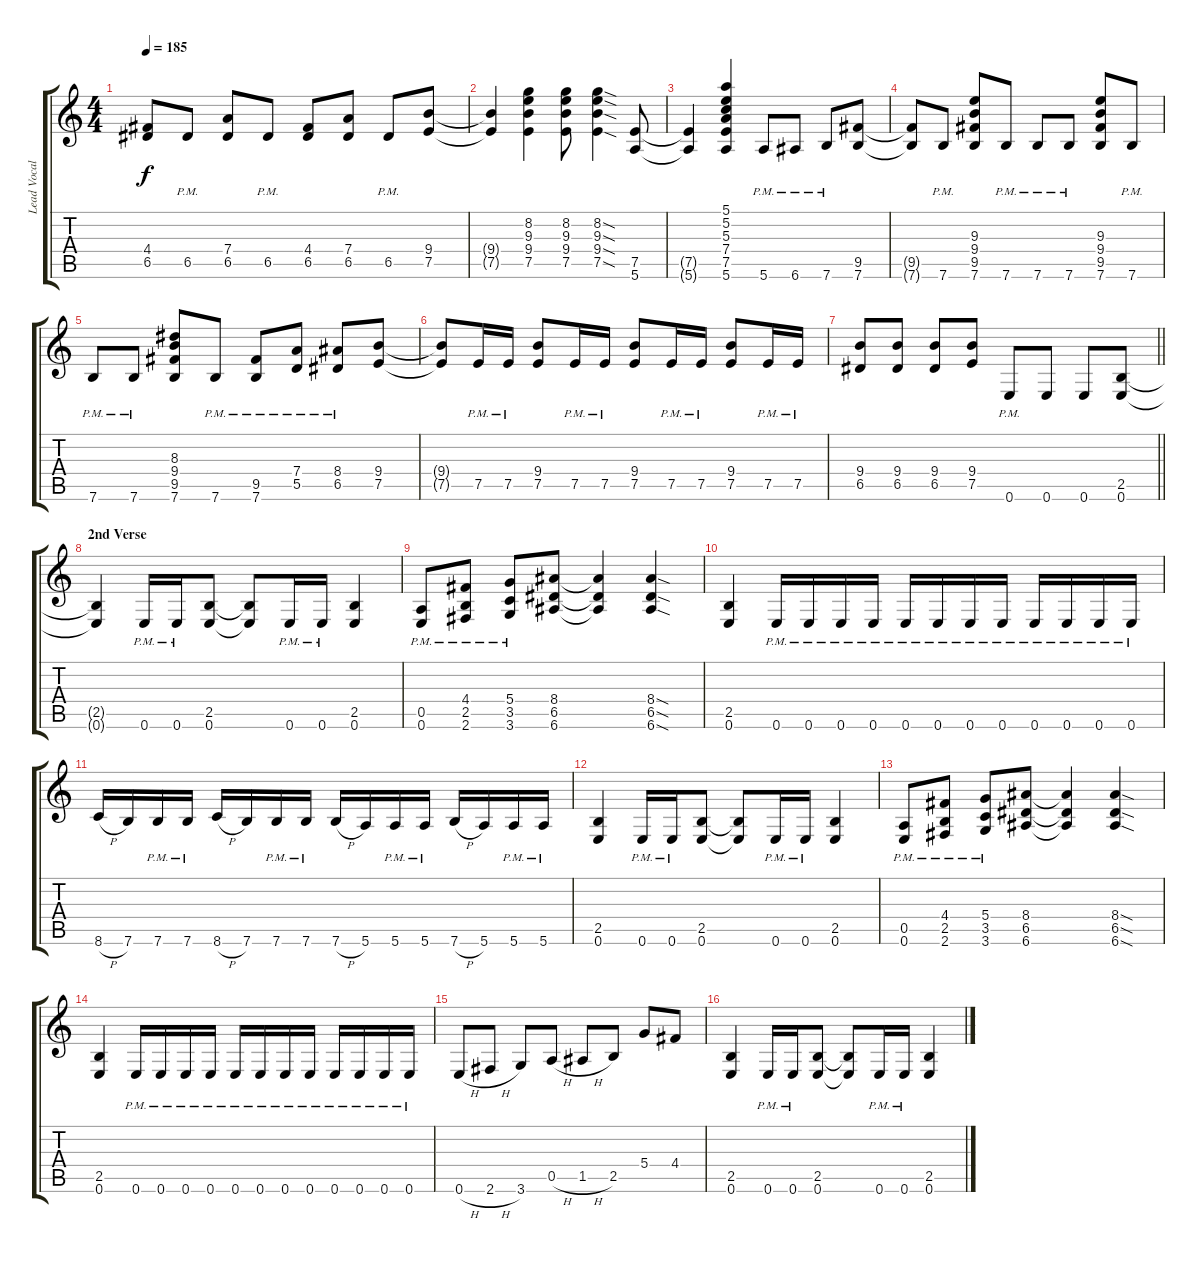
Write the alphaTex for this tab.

\track ("Lead Vocals , Guitar - Matt Heafy" "Lead Vocal") {instrument distortionguitar}
\staff {score tabs}
\tuning (E4 B3 G3 D3 A2 E2) {hide}
\ts (4 4)
\tempo 185
\clef g2
\ks c
(4.4{t} 6.5{t}).8{dy f} 6.5{pm}.8 (7.4 6.5).8 6.5{pm}.8 (4.4 6.5).8 (7.4 6.5).8 6.5{pm}.8 (9.4 7.5).8 |
(9.4{t} 7.5{t}).4 (8.2 9.3 9.4 7.5).4 (8.2 9.3 9.4 7.5).8 (8.2{sod} 9.3{sod} 9.4{sod} 7.5{sod}).4 (7.5 5.6).8 |
(7.5{t} 5.6{t}).4 (5.1 5.2 5.3 7.4 7.5 5.6).4 5.6{pm}.8 6.6{pm}.8 7.6{pm}.8 (9.5 7.6).8 |
(9.5{t} 7.6{t}).8 7.6{pm}.8 (9.3 9.4 9.5 7.6).8 7.6{pm}.8 7.6{pm}.8 7.6{pm}.8 (9.3 9.4 9.5 7.6).8 7.6{pm}.8 |
7.6{pm}.8 7.6{pm}.8 (8.3 9.4 9.5 7.6).8 7.6{pm}.8 (9.5{pm} 7.6{pm}).8 (7.4{pm} 5.5{pm}).8 (8.4{pm} 6.5{pm}).8 (9.4 7.5).8 |
(9.4{t} 7.5{t}).8 7.5{pm}.16 7.5{pm}.16 (9.4 7.5).8 7.5{pm}.16 7.5{pm}.16 (9.4 7.5).8 7.5{pm}.16 7.5{pm}.16 (9.4 7.5).8 7.5{pm}.16 7.5{pm}.16 |
\barLineRight lightlight
(9.4 6.5).8 (9.4 6.5).8 (9.4 6.5).8 (9.4 7.5).8 0.6{pm}.8 0.6.8 0.6.8 (2.5 0.6).8 |
\section ("" "2nd Verse")
(2.5{t} 0.6{t}).4 0.6{pm}.16 0.6{pm}.16 (2.5 0.6).8 (2.5{t} 0.6{t}).8 0.6{pm}.16 0.6{pm}.16 (2.5 0.6).4 |
(0.5{pm} 0.6{pm}).8 (4.4{pm} 2.5{pm} 2.6{pm}).8 (5.4{pm} 3.5{pm} 3.6{pm}).8 (8.4 6.5 6.6).8 (8.4{t} 6.5{t} 6.6{t}).4 (8.4{sod} 6.5{sod} 6.6{sod}).4 |
(2.5 0.6).4 0.6{pm}.16 0.6{pm}.16 0.6{pm}.16 0.6{pm}.16 0.6{pm}.16 0.6{pm}.16 0.6{pm}.16 0.6{pm}.16 0.6{pm}.16 0.6{pm}.16 0.6{pm}.16 0.6{pm}.16 |
8.6{h}.16 7.6.16 7.6{pm}.16 7.6{pm}.16 8.6{h}.16 7.6.16 7.6{pm}.16 7.6{pm}.16 7.6{h}.16 5.6.16 5.6{pm}.16 5.6{pm}.16 7.6{h}.16 5.6.16 5.6{pm}.16 5.6{pm}.16 |
(2.5 0.6).4 0.6{pm}.16 0.6{pm}.16 (2.5 0.6).8 (2.5{t} 0.6{t}).8 0.6{pm}.16 0.6{pm}.16 (2.5 0.6).4 |
(0.5{pm} 0.6{pm}).8 (4.4{pm} 2.5{pm} 2.6{pm}).8 (5.4{pm} 3.5{pm} 3.6{pm}).8 (8.4 6.5 6.6).8 (8.4{t} 6.5{t} 6.6{t}).4 (8.4{sod} 6.5{sod} 6.6{sod}).4 |
(2.5 0.6).4 0.6{pm}.16 0.6{pm}.16 0.6{pm}.16 0.6{pm}.16 0.6{pm}.16 0.6{pm}.16 0.6{pm}.16 0.6{pm}.16 0.6{pm}.16 0.6{pm}.16 0.6{pm}.16 0.6{pm}.16 |
0.6{h}.8 2.6{h}.8 3.6.8 0.5{h}.8 1.5{h}.8 2.5.8 5.4.8 4.4.8 |
(2.5 0.6).4 0.6{pm}.16 0.6{pm}.16 (2.5 0.6).8 (2.5{t} 0.6{t}).8 0.6{pm}.16 0.6{pm}.16 (2.5 0.6).4
